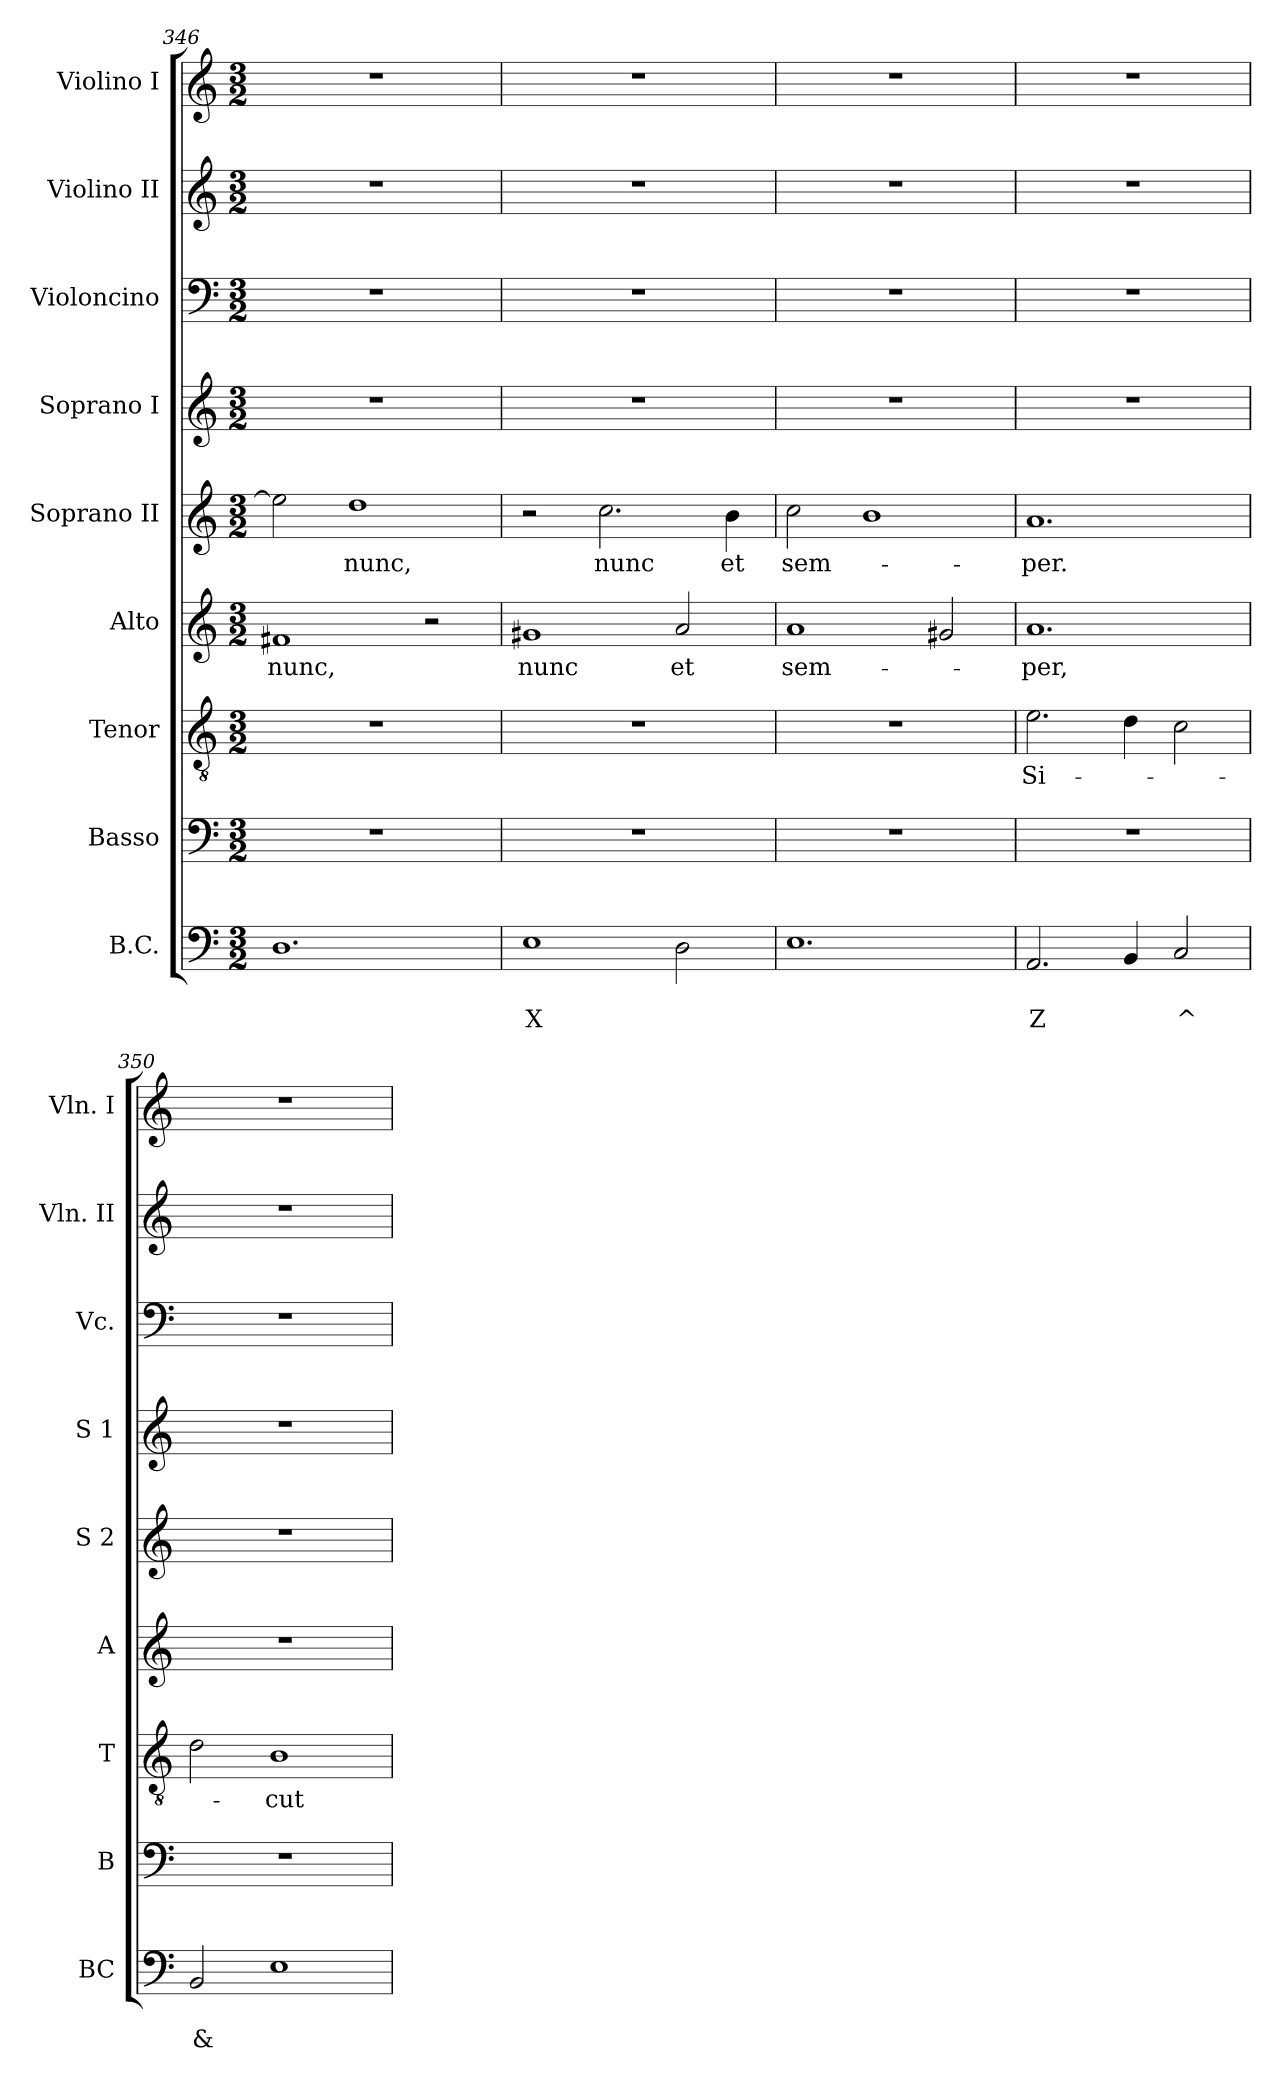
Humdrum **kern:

**kern	**text	**text	**kern	**kern	**text	**kern	**text	**kern	**text	**kern	**kern	**kern	**kern
*part9	*part9	*part9	*part8	*part7	*part7	*part6	*part6	*part5	*part5	*part4	*part3	*part2	*part1
*staff9	*staff9	*staff9	*staff8	*staff7	*staff7	*staff6	*staff6	*staff5	*staff5	*staff4	*staff3	*staff2	*staff1
*I"B.C.	*	*	*I"Basso	*I"Tenor	*	*I"Alto	*	*I"Soprano II	*	*I"Soprano I	*I"Violoncino	*I"Violino II	*I"Violino I
*I'BC	*	*	*I'B	*I'T	*	*I'A	*	*I'S 2	*	*I'S 1	*I'Vc.	*I'Vln. II	*I'Vln. I
*clefF4	*	*	*clefF4	*clefGv2	*	*clefG2	*	*clefG2	*	*clefG2	*clefF4	*clefG2	*clefG2
*k[]	*	*	*k[]	*k[]	*	*k[]	*	*k[]	*	*k[]	*k[]	*k[]	*k[]
*C:	*	*	*C:	*C:	*	*C:	*	*C:	*	*C:	*C:	*C:	*C:
*M3/2	*	*	*M3/2	*M3/2	*	*M3/2	*	*M3/2	*	*M3/2	*M3/2	*M3/2	*M3/2
=346	=346	=346	=346	=346	=346	=346	=346	=346	=346	=346	=346	=346	=346
!	!	!	!	!	!	!	!LO:LY:b	!	!	!	!	!	!
1.D	.	.	1.r	1.r	.	1f#X	nunc,	2ee\]	.	1.r	1.r	1.r	1.r
!	!	!	!	!	!	!	!	!	!LO:LY:b	!	!	!	!
.	.	.	.	.	.	.	.	1dd	nunc,	.	.	.	.
.	.	.	.	.	.	2r	.	.	.	.	.	.	.
!!LO:PB:g=z
=347	=347	=347	=347	=347	=347	=347	=347	=347	=347	=347	=347	=347	=347
!	!	!LO:LY:b	!	!	!	!	!LO:LY:b	!	!	!	!	!	!
1E	.	X	1.r	1.r	.	1g#X	nunc	2r	.	1.r	1.r	1.r	1.r
!	!	!	!	!	!	!	!	!	!LO:LY:b	!	!	!	!
.	.	.	.	.	.	.	.	2.cc\	nunc	.	.	.	.
!	!	!	!	!	!	!	!LO:LY:b	!	!	!	!	!	!
2D\	.	.	.	.	.	2a/	et	.	.	.	.	.	.
!	!	!	!	!	!	!	!	!	!LO:LY:b	!	!	!	!
.	.	.	.	.	.	.	.	4b\	et	.	.	.	.
=348	=348	=348	=348	=348	=348	=348	=348	=348	=348	=348	=348	=348	=348
!	!	!	!	!	!	!	!LO:LY:b	!	!LO:LY:b	!	!	!	!
1.E	.	.	1.r	1.r	.	1a	sem-	2cc\	sem-	1.r	1.r	1.r	1.r
.	.	.	.	.	.	.	.	1b	.	.	.	.	.
.	.	.	.	.	.	2g#X/	.	.	.	.	.	.	.
=349	=349	=349	=349	=349	=349	=349	=349	=349	=349	=349	=349	=349	=349
!	!	!LO:LY:b	!	!	!LO:LY:b	!	!LO:LY:b	!	!LO:LY:b	!	!	!	!
2.AA/	.	Z	1.r	2.e\	Si-	1.a	-per,	1.a	-per.	1.r	1.r	1.r	1.r
4BB/	.	.	.	4d\	.	.	.	.	.	.	.	.	.
!	!	!LO:LY:b	!	!	!	!	!	!	!	!	!	!	!
2C/	.	^	.	2c\	.	.	.	.	.	.	.	.	.
=350	=350	=350	=350	=350	=350	=350	=350	=350	=350	=350	=350	=350	=350
!	!	!LO:LY:b	!	!	!	!	!	!	!	!	!	!	!
2BB/	.	&	1.r	2d\	.	1.r	.	1.r	.	1.r	1.r	1.r	1.r
!	!	!	!	!	!LO:LY:b	!	!	!	!	!	!	!	!
1E	.	.	.	1B	-cut	.	.	.	.	.	.	.	.
=	=	=	=	=	=	=	=	=	=	=	=	=	=
*-	*-	*-	*-	*-	*-	*-	*-	*-	*-	*-	*-	*-	*-
